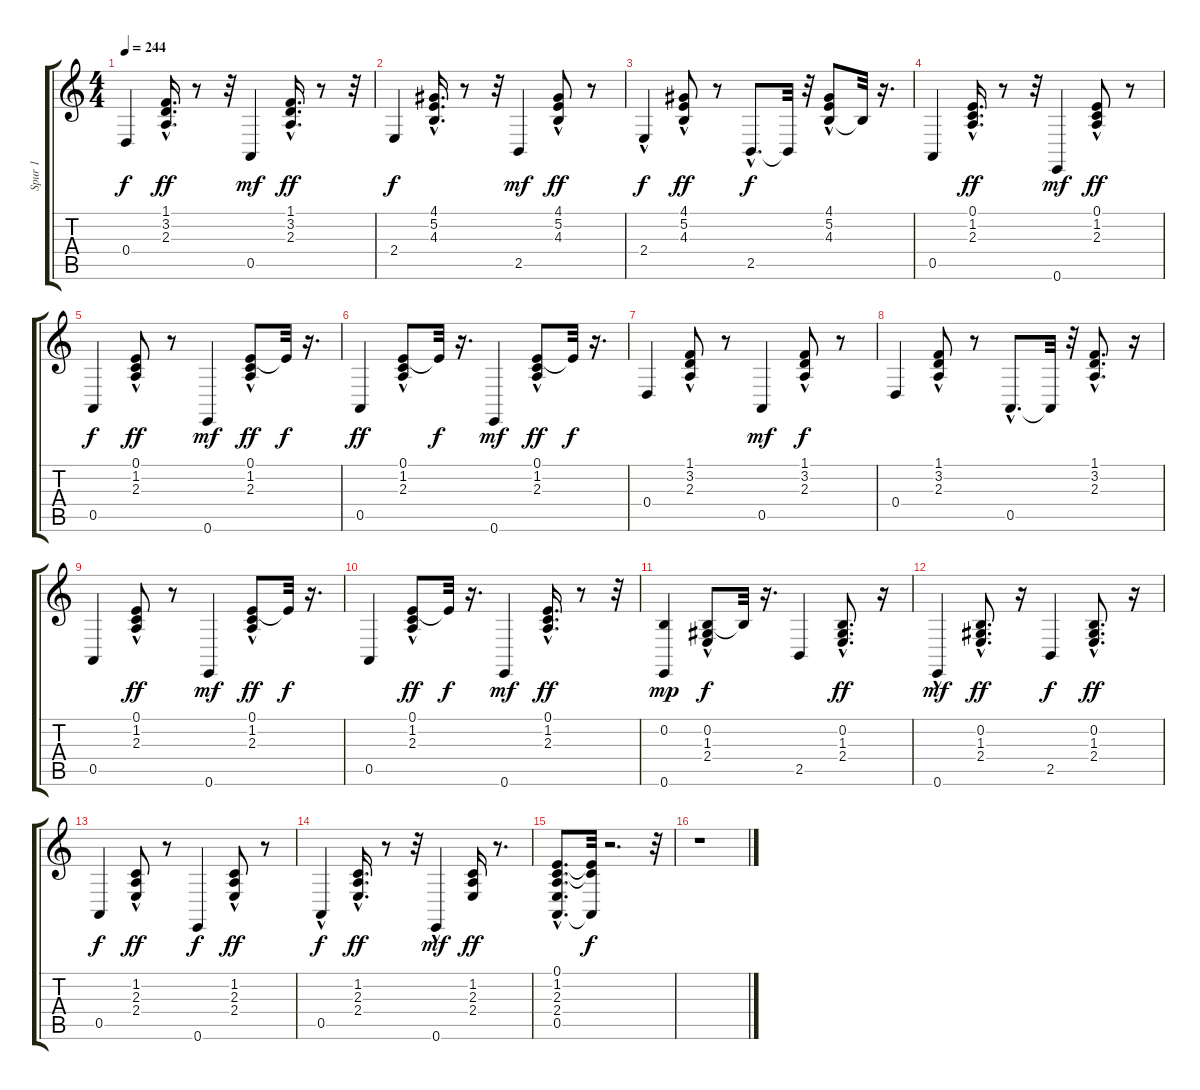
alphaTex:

\track ("Spur 1" "Spur 1") {instrument acousticgrandpiano}
\staff {score tabs}
\tuning (E4 B3 G3 D3 A2 E2) {hide}
\ts (4 4)
\tempo 244
\clef g2
\ks c
0.4.4{dy f} (1.1{hac} 3.2{hac} 2.3{hac}).16{d dy ff} r.8 r.32 0.5.4{dy mf} (1.1{hac} 3.2{hac} 2.3{hac}).16{d dy ff} r.8 r.32 |
2.4.4{dy f} (4.1{hac} 5.2{hac} 4.3{hac}).16{d} r.8 r.32 2.5.4{dy mf} (4.1 5.2{hac} 4.3{hac}).8{dy ff} r.8 |
2.4{hac}.4{dy f} (4.1 5.2{hac} 4.3{hac}).8{dy ff} r.8 2.5{hac}.8{d dy f} 2.5{t}.32 r.32 (4.1 5.2{hac} 4.3).8 4.3{t}.32 r.16{d} |
0.5.4 (0.1{hac} 1.2 2.3{hac}).16{d dy ff} r.8 r.32 0.6.4{dy mf} (0.1 1.2{hac} 2.3{hac}).8{dy ff} r.8 |
0.5.4{dy f} (0.1 1.2{hac} 2.3{hac}).8{dy ff} r.8 0.6.4{dy mf} (0.1 1.2{hac} 2.3{hac}).8{dy ff} 0.1{t}.32{dy f} r.16{d} |
0.5.4{dy ff} (0.1 1.2{hac} 2.3{hac}).8 0.1{t}.32{dy f} r.16{d} 0.6.4{dy mf} (0.1 1.2{hac} 2.3).8{dy ff} 0.1{t}.32{dy f} r.16{d} |
0.4.4 (1.1 3.2{hac} 2.3).8 r.8 0.5.4{dy mf} (1.1 3.2{hac} 2.3{hac}).8{dy f} r.8 |
0.4.4 (1.1 3.2{hac} 2.3).8 r.8 0.5{hac}.8{d} 0.5{t}.32 r.32 (1.1{hac} 3.2 2.3{hac}).8{d} r.16 |
0.5.4 (0.1 1.2{hac} 2.3{hac}).8{dy ff} r.8 0.6.4{dy mf} (0.1 1.2{hac} 2.3{hac}).8{dy ff} 0.1{t}.32{dy f} r.16{d} |
0.5.4 (0.1 1.2{hac} 2.3{hac}).8{dy ff} 0.1{t}.32{dy f} r.16{d} 0.6.4{dy mf} (0.1{hac} 1.2{hac} 2.3{hac}).16{d dy ff} r.8 r.32 |
(0.2 0.6).4{dy mp} (0.2 1.3{hac} 2.4).8{dy f} 0.2{t}.32 r.16{d} 2.5.4 (0.2{hac} 1.3 2.4{hac}).8{d dy ff} r.16 |
0.6{hac}.4{dy mf} (0.2{hac} 1.3{hac} 2.4{hac}).8{d dy ff} r.16 2.5.4{dy f} (0.2{hac} 1.3{hac} 2.4{hac}).8{d dy ff} r.16 |
0.5.4{dy f} (1.2 2.3{hac} 2.4{hac}).8{dy ff} r.8 0.6.4{dy f} (1.2 2.3{hac} 2.4).8{dy ff} r.8 |
0.5{hac}.4{dy f} (1.2{hac} 2.3{hac} 2.4{hac}).16{d dy ff} r.8 r.32 0.6{hac}.4{dy mf} (1.2 2.3 2.4).16{dy ff} r.8{d} |
(0.1{hac} 1.2{hac} 2.3{hac} 2.4{hac} 0.5{hac}).8{d} (0.1{t} 1.2{t} 0.5{t}).32{dy f} r.2{d} r.32 |
r.1
